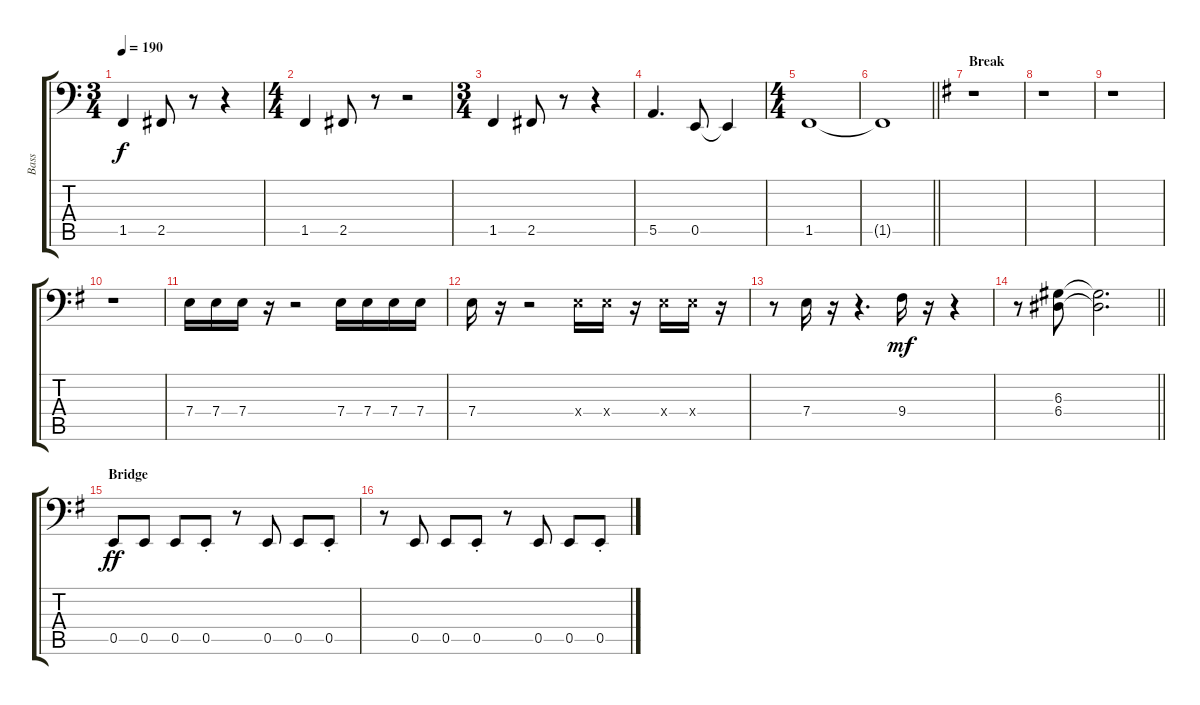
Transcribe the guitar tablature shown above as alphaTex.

\track ("Bass" "Bass") {instrument electricbassfinger}
\staff {score tabs}
\tuning (B2 G2 D2 A1 E1 B0) {hide}
\ts (3 4)
\tempo 190
\clef f4
\ks c
1.5.4{dy f} 2.5.8 r.8 r.4 |
\ts (4 4)
1.5.4 2.5.8 r.8 r.2 |
\ts (3 4)
1.5.4 2.5.8 r.8 r.4 |
5.5.4{d} 0.5.8 0.5{t}.4 |
\ts (4 4)
1.5.1 |
\barLineRight lightlight
1.5{t}.1 |
\section ("" "Break")
\ks g
r.1 |
r.1 |
r.1 |
r.1 |
7.4.16 7.4.16 7.4.16 r.16 r.2 7.4.16 7.4.16 7.4.16 7.4.16 |
7.4.16 r.16 r.2 7.4{x}.16 7.4{x}.16 r.16 7.4{x}.16 7.4{x}.16 r.16 |
r.8 7.4.16 r.16 r.4{d} 9.4.16{dy mf} r.16 r.4 |
\barLineRight lightlight
r.8 (6.3 6.4).8 (6.3{t} 6.4{t}).2{d} |
\section ("" "Bridge")
0.5.8{dy ff} 0.5.8 0.5.8 0.5{st}.8 r.8 0.5.8 0.5.8 0.5{st}.8 |
r.8 0.5.8 0.5.8 0.5{st}.8 r.8 0.5.8 0.5.8 0.5{st}.8
